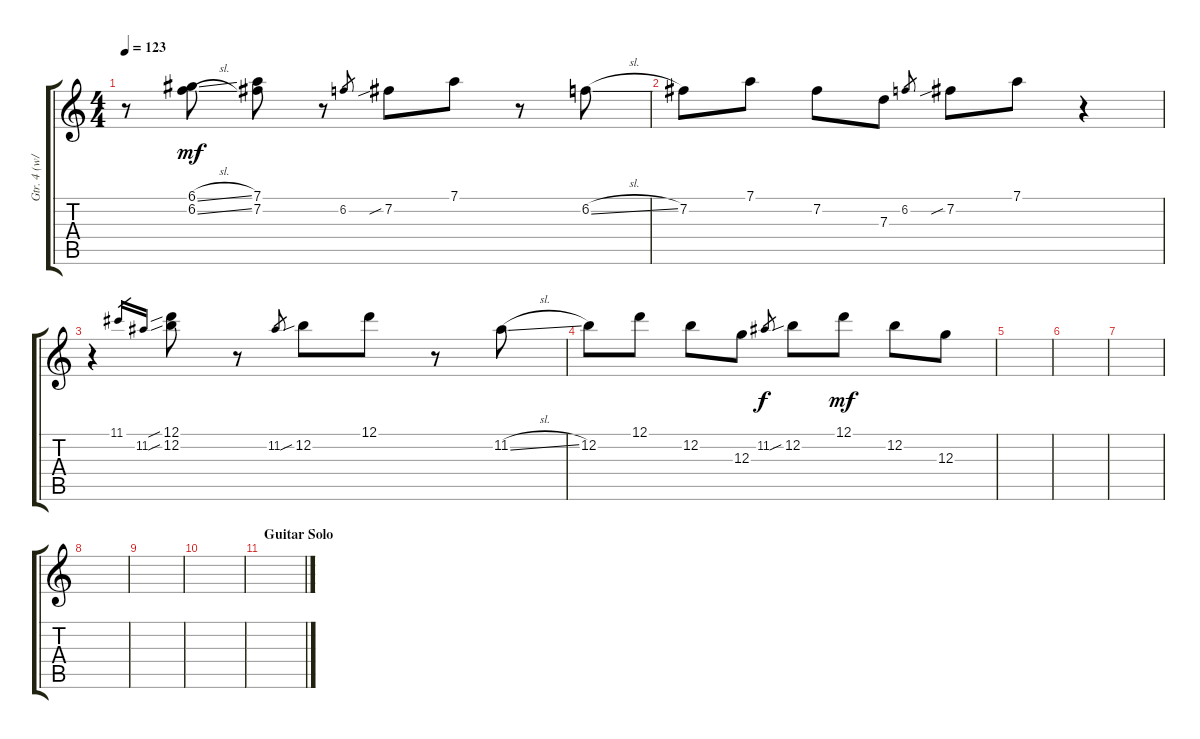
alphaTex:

\track ("Gtr. 4 (w/slide)" "Gtr. 4 (w/") {instrument electricguitarclean}
\staff {score tabs}
\tuning (D4 B3 G3 D3 A2 D2) {hide}
\ts (4 4)
\tempo 123
\clef g2
\ks c
r.8{dy mf} (6.1{sl} 6.2{sl}).8 (7.1 7.2).8 r.8 6.2.8{gr} 7.2{sib}.8 7.1.8 r.8 6.2{sl}.8 |
7.2.8 7.1.8 7.2.8 7.3.8 6.2.8{gr} 7.2{sib}.8 7.1.8 r.4 |
r.4 11.1.16{gr} 11.2.16{gr} (12.1{sib} 12.2{sib}).8 r.8 11.2.8{gr} 12.2{sib}.8 12.1.8 r.8 11.2{sl}.8 |
12.2.8 12.1.8 12.2.8 12.3.8 11.2.8{gr dy f} 12.2{sib}.8 12.1.8{dy mf} 12.2.8 12.3.8 |
|
|
|
|
|
|
\section ("" "Guitar Solo")
